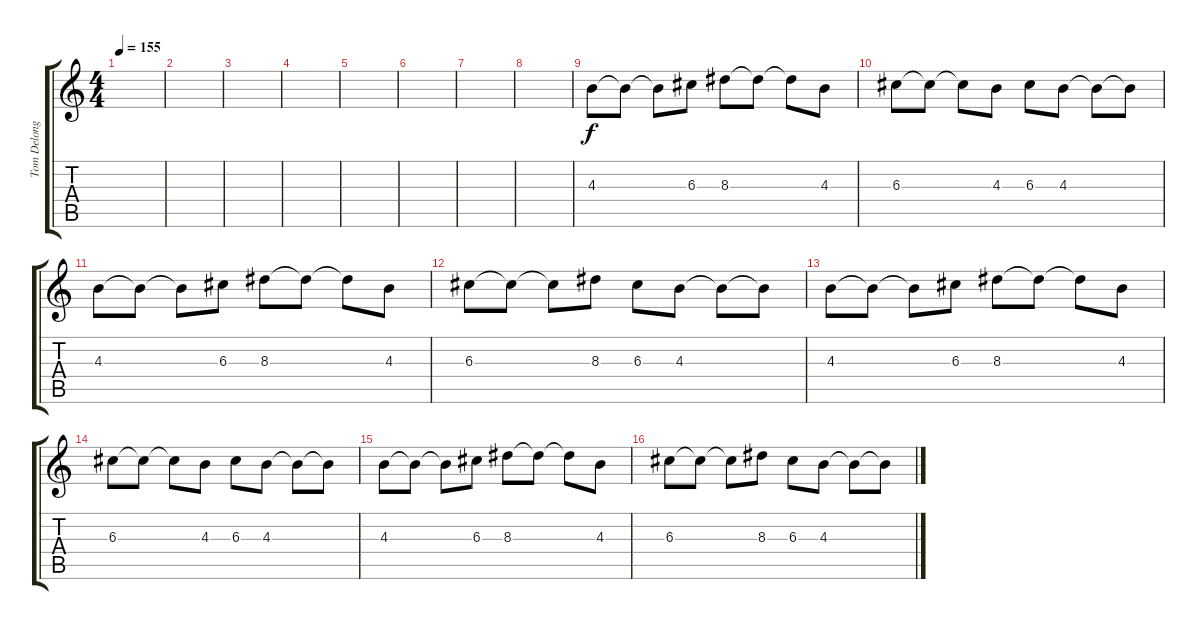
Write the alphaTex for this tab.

\track ("Tom Delonge - Back Vocal" "Tom Delong") {instrument overdrivenguitar}
\staff {score tabs}
\tuning (E4 B3 G3 D3 A2 E2) {hide}
\ts (4 4)
\tempo 155
\clef g2
\ks c
|
|
|
|
|
|
|
|
4.3.8 4.3{t}.8 4.3{t}.8 6.3.8 8.3.8 8.3{t}.8 8.3{t}.8 4.3.8 |
6.3.8 6.3{t}.8 6.3{t}.8 4.3.8 6.3.8 4.3.8 4.3{t}.8 4.3{t}.8 |
4.3.8 4.3{t}.8 4.3{t}.8 6.3.8 8.3.8 8.3{t}.8 8.3{t}.8 4.3.8 |
6.3.8 6.3{t}.8 6.3{t}.8 8.3.8 6.3.8 4.3.8 4.3{t}.8 4.3{t}.8 |
4.3.8 4.3{t}.8 4.3{t}.8 6.3.8 8.3.8 8.3{t}.8 8.3{t}.8 4.3.8 |
6.3.8 6.3{t}.8 6.3{t}.8 4.3.8 6.3.8 4.3.8 4.3{t}.8 4.3{t}.8 |
4.3.8 4.3{t}.8 4.3{t}.8 6.3.8 8.3.8 8.3{t}.8 8.3{t}.8 4.3.8 |
6.3.8 6.3{t}.8 6.3{t}.8 8.3.8 6.3.8 4.3.8 4.3{t}.8 4.3{t}.8
